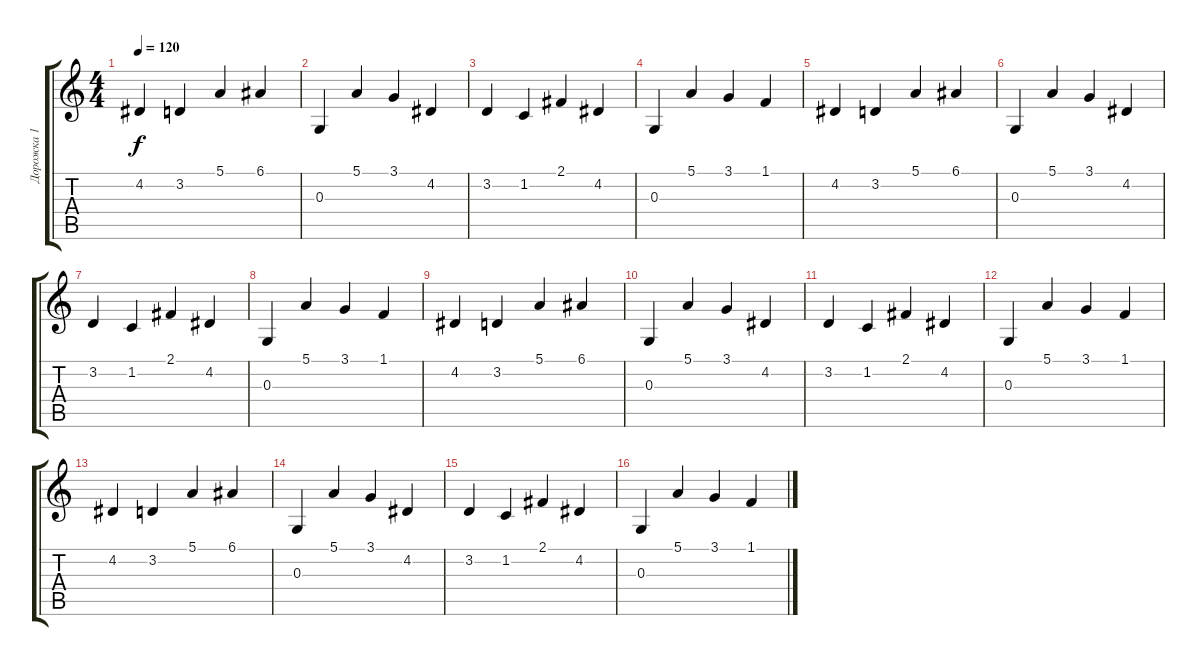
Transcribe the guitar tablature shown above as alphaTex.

\track ("Дорожка 1" "Дорожка 1") {instrument fx4atmosphere}
\staff {score tabs}
\tuning (E4 B3 G3 D3 A2 E2) {hide}
\ts (4 4)
\tempo 120
\clef g2
\ks c
4.2.4{dy f} 3.2.4 5.1.4 6.1.4 |
0.3.4 5.1.4 3.1.4 4.2.4 |
3.2.4 1.2.4 2.1.4 4.2.4 |
0.3.4 5.1.4 3.1.4 1.1.4 |
4.2.4 3.2.4 5.1.4 6.1.4 |
0.3.4 5.1.4 3.1.4 4.2.4 |
3.2.4 1.2.4 2.1.4 4.2.4 |
0.3.4 5.1.4 3.1.4 1.1.4 |
4.2.4 3.2.4 5.1.4 6.1.4 |
0.3.4 5.1.4 3.1.4 4.2.4 |
3.2.4 1.2.4 2.1.4 4.2.4 |
0.3.4 5.1.4 3.1.4 1.1.4 |
4.2.4 3.2.4 5.1.4 6.1.4 |
0.3.4 5.1.4 3.1.4 4.2.4 |
3.2.4 1.2.4 2.1.4 4.2.4 |
0.3.4 5.1.4 3.1.4 1.1.4
